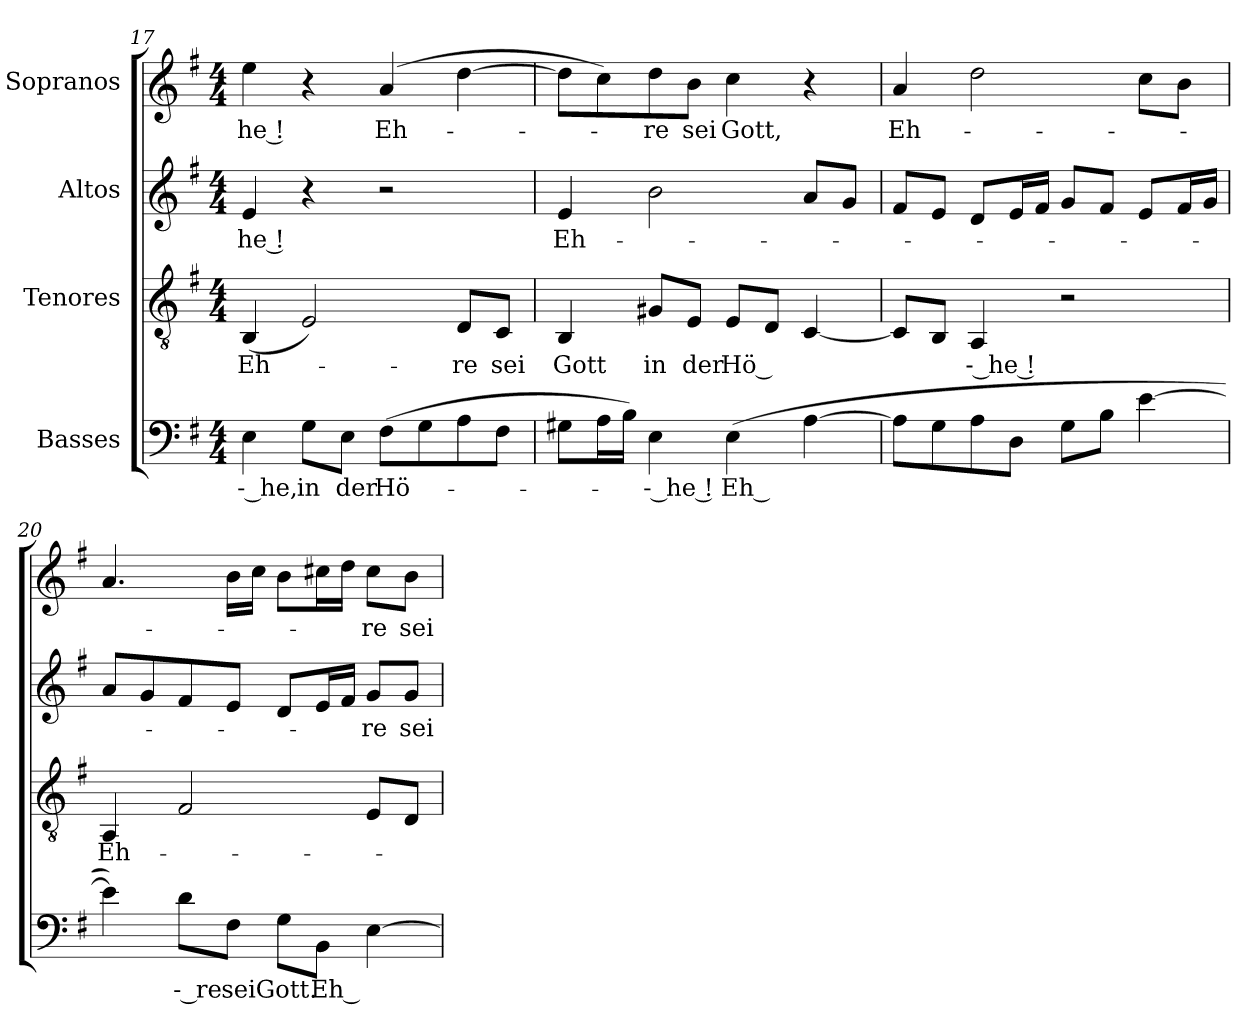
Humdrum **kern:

**kern	**text	**kern	**text	**kern	**text	**kern	**text
*part4	*part4	*part3	*part3	*part2	*part2	*part1	*part1
*staff4	*staff4	*staff3	*staff3	*staff2	*staff2	*staff1	*staff1
*I"Basses	*	*I"Tenores	*	*I"Altos	*	*I"Sopranos	*
*clefF4	*	*clefGv2	*	*clefG2	*	*clefG2	*
*k[f#]	*	*k[f#]	*	*k[f#]	*	*k[f#]	*
*G:	*	*G:	*	*G:	*	*G:	*
*M4/4	*	*M4/4	*	*M4/4	*	*M4/4	*
=17	=17	=17	=17	=17	=17	=17	=17
!	!LO:LY:b:color=#000000	!	!	!	!	!	!
!	!	!	!LO:LY:b:color=#000000	!	!	!	!
!	!	!	!	!	!LO:LY:b:color=#000000	!	!
!	!	!	!	!	!	!	!LO:LY:b:color=#000000
4Ei\	-- he,	(4BBi/	Eh-	4ei/	-he !	4eei\	-he !
!	!LO:LY:b:color=#000000	!	!	!	!	!	!
8Gi\L	in	2Ei/)	.	4r	.	4r	.
!	!LO:LY:b:color=#000000	!	!	!	!	!	!
8Ei\J	der	.	.	.	.	.	.
!	!LO:LY:b:color=#000000	!	!	!	!	!	!
!	!	!	!	!	!	!	!LO:LY:b:color=#000000
(8F#i\L	Hö-	.	.	2r	.	(4ai/	Eh-
8Gi\	.	.	.	.	.	.	.
!	!	!	!LO:LY:b:color=#000000	!	!	!	!
8Ai\	.	8Di/L	-re	.	.	[4ddi\	.
!	!	!	!LO:LY:b:color=#000000	!	!	!	!
8F#i\J	.	8Ci/J	sei	.	.	.	.
=18	=18	=18	=18	=18	=18	=18	=18
!	!	!	!LO:LY:b:color=#000000	!	!	!	!
!	!	!	!	!	!LO:LY:b:color=#000000	!	!
8G#Xi\L	.	4BBi/	Gott	4ei/	Eh-	8ddi\L]	.
16Ai\L	.	.	.	.	.	8cci\)	.
16Bi\JJ)	.	.	.	.	.	.	.
!	!LO:LY:b:color=#000000	!	!	!	!	!	!
!	!	!	!LO:LY:b:color=#000000	!	!	!	!
!	!	!	!	!	!	!	!LO:LY:b:color=#000000
4Ei\	-- he !	8G#Xi/L	in	2bi\	.	8ddi\	-re
!	!	!	!LO:LY:b:color=#000000	!	!	!	!
!	!	!	!	!	!	!	!LO:LY:b:color=#000000
.	.	8Ei/J	der	.	.	8bi\J	sei
!	!LO:LY:b:color=#000000	!	!	!	!	!	!
!	!	!	!LO:LY:b:color=#000000	!	!	!	!
!	!	!	!	!	!	!	!LO:LY:b:color=#000000
(4Ei\	Eh --	8Ei/L	Hö --	.	.	4cci\	Gott,
.	.	8Di/J	.	.	.	.	.
[4Ai\	.	[4Ci/	.	8ai/L	.	4r	.
.	.	.	.	8gi/J	.	.	.
=19	=19	=19	=19	=19	=19	=19	=19
!	!	!	!	!	!	!	!LO:LY:b:color=#000000
8Ai\L]	.	8Ci/L]	.	8f#i/L	.	4ai/	Eh-
8Gi\	.	8BBi/J	.	8ei/J	.	.	.
!	!	!	!LO:LY:b:color=#000000	!	!	!	!
8Ai\	.	4AAi/	-- he !	8di/L	.	2ddi\	.
8Di\J	.	.	.	16ei/L	.	.	.
.	.	.	.	16f#i/JJ	.	.	.
8Gi\L	.	2r	.	8gi/L	.	.	.
8Bi\J	.	.	.	8f#i/J	.	.	.
[4ei\	.	.	.	8ei/L	.	8cci\L	.
.	.	.	.	16f#i/L	.	8bi\J	.
.	.	.	.	16gi/JJ	.	.	.
!!LO:LB:g=z
=20	=20	=20	=20	=20	=20	=20	=20
!	!	!	!LO:LY:b:color=#000000	!	!	!	!
4ei\])	.	4AAi/	Eh-	8ai/L	.	4.ai/	.
.	.	.	.	8gi/	.	.	.
!	!LO:LY:b:color=#000000	!	!	!	!	!	!
8di\L	-- re	2F#i/	.	8f#i/	.	.	.
!	!LO:LY:b:color=#000000	!	!	!	!	!	!
8F#i\J	sei	.	.	8ei/J	.	16bi\LL	.
.	.	.	.	.	.	16cci\JJ	.
!	!LO:LY:b:color=#000000	!	!	!	!	!	!
8Gi\L	Gott.	.	.	8di/L	.	8bi\L	.
!	!LO:LY:b:color=#000000	!	!	!	!	!	!
8BBi\J	Eh --	.	.	16ei/L	.	16cc#Xi\L	.
.	.	.	.	16f#i/JJ	.	16ddi\JJ	.
!	!	!	!	!	!LO:LY:b:color=#000000	!	!
!	!	!	!	!	!	!	!LO:LY:b:color=#000000
[4Ei\	.	8Ei/L	.	8gi/L	-re	8cc#i\L	-re
!	!	!	!	!	!LO:LY:b:color=#000000	!	!
!	!	!	!	!	!	!	!LO:LY:b:color=#000000
.	.	8Di/J	.	8gi/J	sei	8bi\J	sei
=	=	=	=	=	=	=	=
*-	*-	*-	*-	*-	*-	*-	*-
